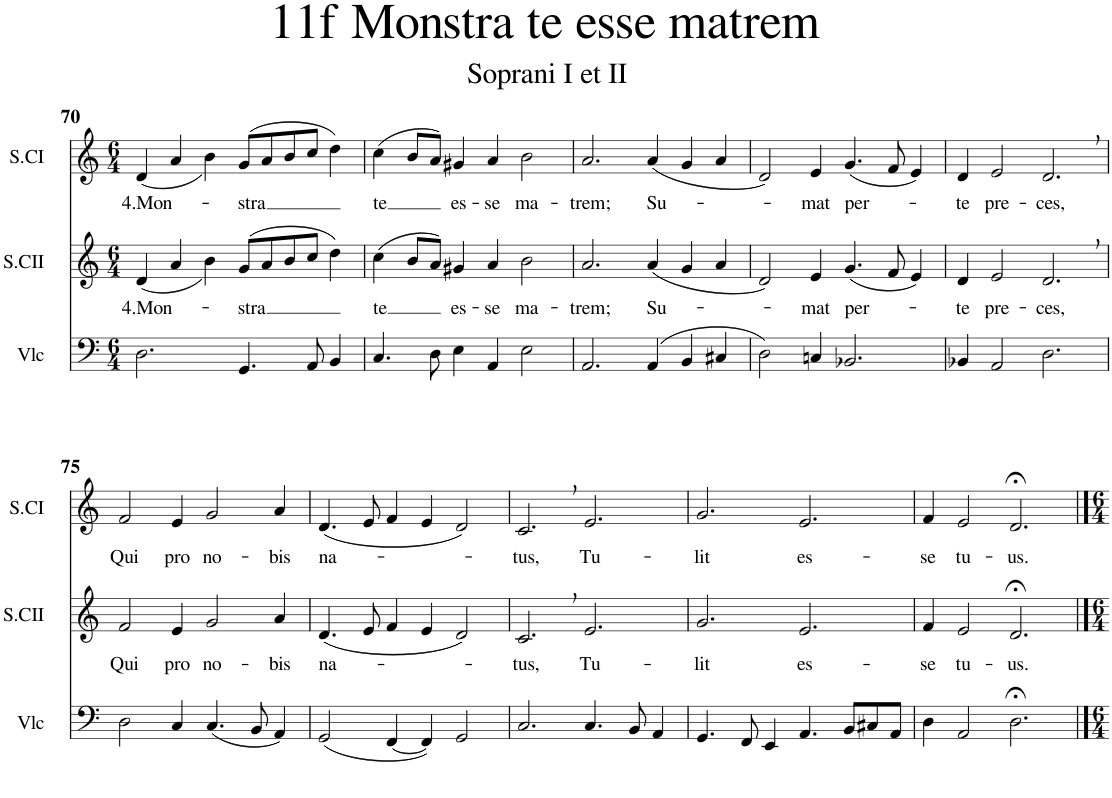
**kern	**kern	**text	**kern	**text
*part3	*part2	*part2	*part1	*part1
*staff3	*staff2	*staff2	*staff1	*staff1
*I"Violoncelle	*I"Soprano CII	*	*I"Soprano CI	*
*I'Vlc	*I'S.CII	*	*I'S.CI	*
!!LO:PB:g=z
*clefF4	*clefG2	*	*clefG2	*
*k[]	*k[]	*	*k[]	*
*M6/4	*M6/4	*	*M6/4	*
=70	=70	=70	=70	=70
!	!	!LO:LY:b	!	!LO:LY:b
2.D\	(<4d/	4.Mon-	(<4d/	4.Mon-
.	4a/	.	4a/	.
.	4b\)	.	4b\)	.
!	!	!LO:LY:b	!	!LO:LY:b
4.GG/	(8g/L	-stra	(8g/L	-stra
.	8a/	.	8a/	.
.	8b/	.	8b/	.
8AA/	8cc/J	.	8cc/J	.
4BB/	4dd\)	.	4dd\)	.
=71	=71	=71	=71	=71
!	!	!LO:LY:b	!	!LO:LY:b
4.C/	(4cc\	te	(4cc\	te
.	8b/L	.	8b/L	.
8D\	8a/J)	.	8a/J)	.
!	!	!LO:LY:b	!	!LO:LY:b
4E\	4g#X/	es-	4g#X/	es-
!	!	!LO:LY:b	!	!LO:LY:b
4AA/	4a/	-se	4a/	-se
!	!	!LO:LY:b	!	!LO:LY:b
2E\	2b\	ma-	2b\	ma-
=72	=72	=72	=72	=72
!	!	!LO:LY:b	!	!LO:LY:b
2.AA/	2.a/	-trem;	2.a/	-trem;
!	!	!LO:LY:b	!	!LO:LY:b
(4AA/	(4a/	Su-	(4a/	Su-
4BB/	4g/	.	4g/	.
4C#X/	4a/	.	4a/	.
=73	=73	=73	=73	=73
2D\)	2d/)	.	2d/)	.
!	!	!LO:LY:b	!	!LO:LY:b
4Cn/	4e/	-mat	4e/	-mat
!	!	!LO:LY:b	!	!LO:LY:b
2.BB-X/	(4.g/	per-	(4.g/	per-
.	8f/	.	8f/	.
.	4e/)	.	4e/)	.
=74	=74	=74	=74	=74
!	!	!LO:LY:b	!	!LO:LY:b
4BB-X/	4d/	-te	4d/	-te
!	!	!LO:LY:b	!	!LO:LY:b
2AA/	2e/	pre-	2e/	pre-
!	!	!LO:LY:b	!	!LO:LY:b
2.D\	2.d,/	-ces,	2.d,/	-ces,
!!LO:LB:g=z
=75	=75	=75	=75	=75
!	!	!LO:LY:b	!	!LO:LY:b
2D\	2f/	Qui	2f/	Qui
!	!	!LO:LY:b	!	!LO:LY:b
4C/	4e/	pro	4e/	pro
!	!	!LO:LY:b	!	!LO:LY:b
(4.C/	2g/	no-	2g/	no-
8BB/	.	.	.	.
!	!	!LO:LY:b	!	!LO:LY:b
4AA/)	4a/	-bis	4a/	-bis
=76	=76	=76	=76	=76
!	!	!LO:LY:b	!	!LO:LY:b
(2GG/	(4.d/	na-	(4.d/	na-
.	8e/	.	8e/	.
[4FF/	4f/	.	4f/	.
4FF/])	4e/	.	4e/	.
2GG/	2d/)	.	2d/)	.
=77	=77	=77	=77	=77
!	!	!LO:LY:b	!	!LO:LY:b
2.C/	2.c,/	-tus,	2.c,/	-tus,
!	!	!LO:LY:b	!	!LO:LY:b
4.C/	2.e/	Tu-	2.e/	Tu-
8BB/	.	.	.	.
4AA/	.	.	.	.
=78	=78	=78	=78	=78
!	!	!LO:LY:b	!	!LO:LY:b
4.GG/	2.g/	-lit	2.g/	-lit
8FF/	.	.	.	.
4EE/	.	.	.	.
!	!	!LO:LY:b	!	!LO:LY:b
4.AA/	2.e/	es-	2.e/	es-
8BB/L	.	.	.	.
8C#X/	.	.	.	.
8AA/J	.	.	.	.
=79	=79	=79	=79	=79
!	!	!LO:LY:b	!	!LO:LY:b
4D\	4f/	-se	4f/	-se
!	!	!LO:LY:b	!	!LO:LY:b
2AA/	2e/	tu-	2e/	tu-
!	!	!LO:LY:b	!	!LO:LY:b
2.D;<\	2.d;</	-us.	2.d;</	-us.
==	==	==	==	==
*-	*-	*-	*-	*-
